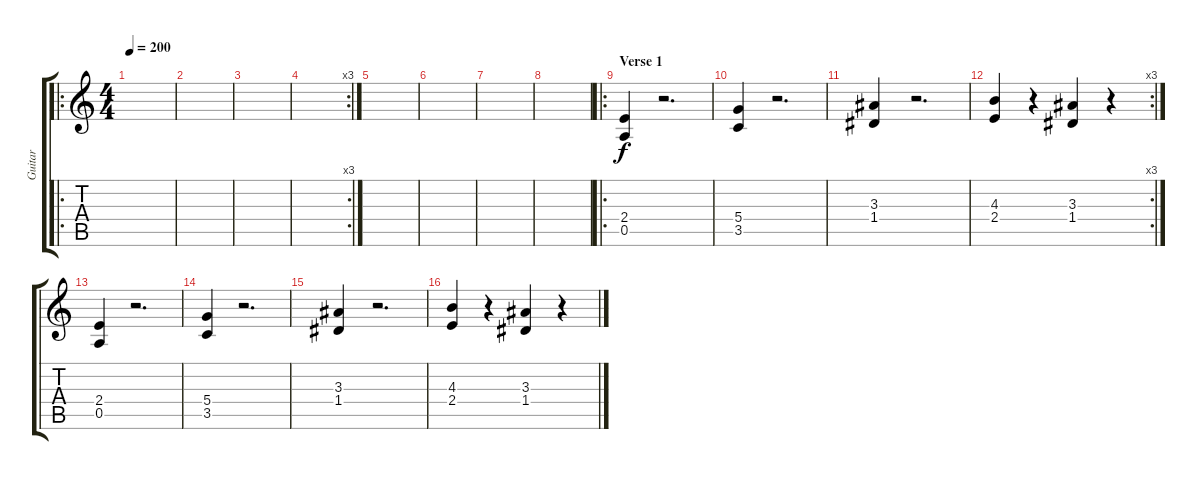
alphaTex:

\track ("Guitar" "Guitar") {instrument distortionguitar}
\staff {score tabs}
\tuning (E4 B3 G3 D3 A2 D2) {hide}
\ro
\ts (4 4)
\tempo 200
\clef g2
\ks c
|
|
|
\rc 3
|
|
|
|
|
\ro
\section ("" "Verse 1")
(2.4 0.5).4 r.2{d} |
(5.4 3.5).4 r.2{d} |
(3.3 1.4).4 r.2{d} |
\rc 3
(4.3 2.4).4 r.4 (3.3 1.4).4 r.4 |
(2.4 0.5).4 r.2{d} |
(5.4 3.5).4 r.2{d} |
(3.3 1.4).4 r.2{d} |
(4.3 2.4).4 r.4 (3.3 1.4).4 r.4
